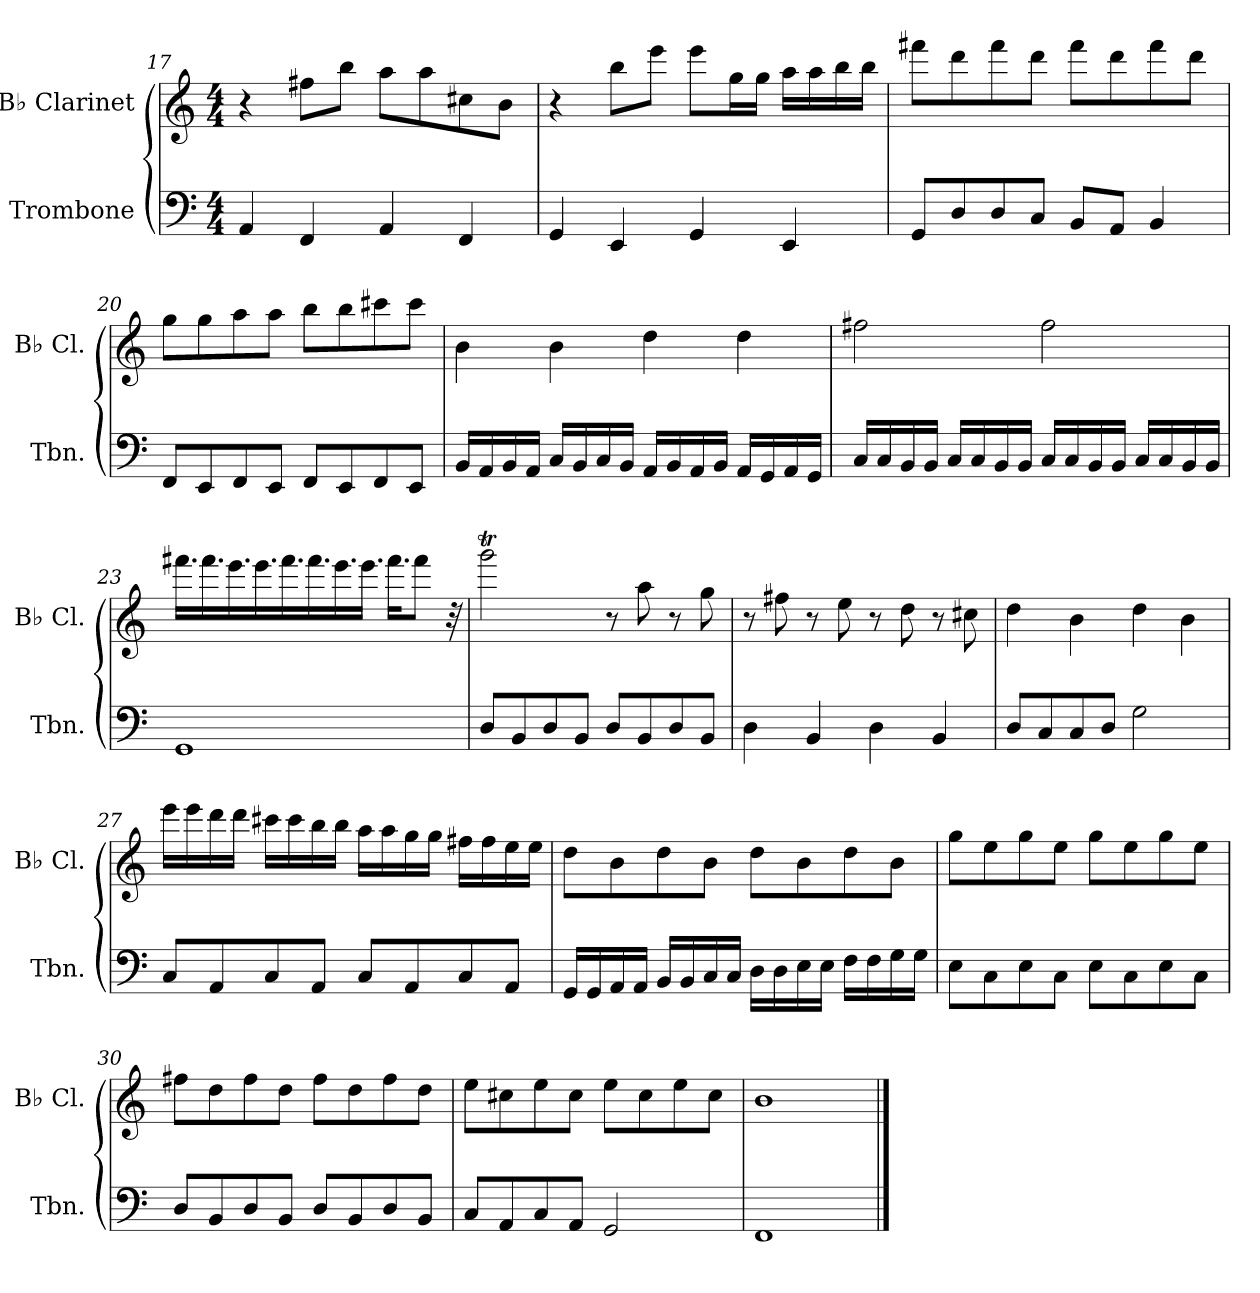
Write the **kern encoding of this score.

**kern	**kern
*part2	*part1
*staff2	*staff1
*I"Trombone	*I"B♭ Clarinet
*I'Tbn.	*I'B♭ Cl.
*clefF4	*clefG2
*	*ITrd1c2
*k[]	*k[b-e-]
*M4/4	*M4/4
=17	=17
4AA/	4r
4FF/	8een\L
.	8aa\J
4AA/	8gg\L
.	8gg\
4FF/	8bn\
.	8a\J
=18	=18
4GG/	4r
4EE/	8aa\L
.	8ddd\J
4GG/	8ddd\L
.	16ff\L
.	16ff\JJ
4EE/	16gg\LL
.	16gg\
.	16aa\
.	16aa\JJ
=19	=19
8GG/L	8eeen\L
8D/	8ccc\
8D/	8eee\
8C/J	8ccc\J
8BB/L	8eee\L
8AA/J	8ccc\
4BB/	8eee\
.	8ccc\J
!!LO:PB:g=z
=20	=20
*	*MM80
8FF/L	8ff\L
8EE/	8ff\
8FF/	8gg\
8EE/J	8gg\J
8FF/L	8aa\L
8EE/	8aa\
8FF/	8bbn\
8EE/J	8bb\J
=21	=21
*	*MM60
16BB/LL	4a\
16AA/	.
16BB/	.
16AA/JJ	.
16C/LL	4a\
16BB/	.
16C/	.
16BB/JJ	.
16AA/LL	4cc\
16BB/	.
16AA/	.
16BB/JJ	.
16AA/LL	4cc\
16GG/	.
16AA/	.
16GG/JJ	.
=22	=22
16C/LL	2een\
16C/	.
16BB/	.
16BB/JJ	.
16C/LL	.
16C/	.
16BB/	.
16BB/JJ	.
16C/LL	2ee\
16C/	.
16BB/	.
16BB/JJ	.
16C/LL	.
16C/	.
16BB/	.
16BB/JJ	.
!!LO:LB:g=z
=23	=23
*	*MM40
1GG	16.eeen\LL
.	16.eee\
.	16.ddd\
.	16.ddd\
.	16.eee\
.	16.eee\
.	16.ddd\
.	16.ddd\JJ
.	16.eee\KL
.	8eee\J
.	32r
=24	=24
*	*MM120
8D/L	2fffT\
8BB/	.
8D/	.
8BB/J	.
8D/L	8r
8BB/	8gg\
8D/	8r
8BB/J	8ff\
=25	=25
4D\	8r
.	8een\
4BB/	8r
.	8dd\
4D\	8r
.	8cc\
4BB/	8r
.	8bn\
=26	=26
8D/L	4cc\
8C/	.
8C/	4a\
8D/J	.
2G\	4cc\
.	4a\
!!LO:LB:g=z
=27	=27
8C/L	16ddd\LL
.	16ddd\
8AA/	16ccc\
.	16ccc\JJ
8C/	16bbn\LL
.	16bb\
8AA/J	16aa\
.	16aa\JJ
8C/L	16gg\LL
.	16gg\
8AA/	16ff\
.	16ff\JJ
8C/	16een\LL
.	16ee\
8AA/J	16dd\
.	16dd\JJ
=28	=28
16GG/LL	8cc\L
16GG/	.
16AA/	8a\
16AA/JJ	.
16BB/LL	8cc\
16BB/	.
16C/	8a\J
16C/JJ	.
16D\LL	8cc\L
16D\	.
16E\	8a\
16E\JJ	.
16F\LL	8cc\
16F\	.
16G\	8a\J
16G\JJ	.
=29	=29
8E\L	8ff\L
8C\	8dd\
8E\	8ff\
8C\J	8dd\J
8E\L	8ff\L
8C\	8dd\
8E\	8ff\
8C\J	8dd\J
!!LO:LB:g=z
=30	=30
*	*MM80
8D/L	8een\L
8BB/	8cc\
8D/	8ee\
8BB/J	8cc\J
8D/L	8ee\L
8BB/	8cc\
8D/	8ee\
8BB/J	8cc\J
=31	=31
*	*MM60
8C/L	8dd\L
8AA/	8bn\
8C/	8dd\
8AA/J	8b\J
2GG/	8dd\L
.	8b\
.	8dd\
.	8b\J
=32	=32
*	*MM40
1FF	1a
==	==
*-	*-
